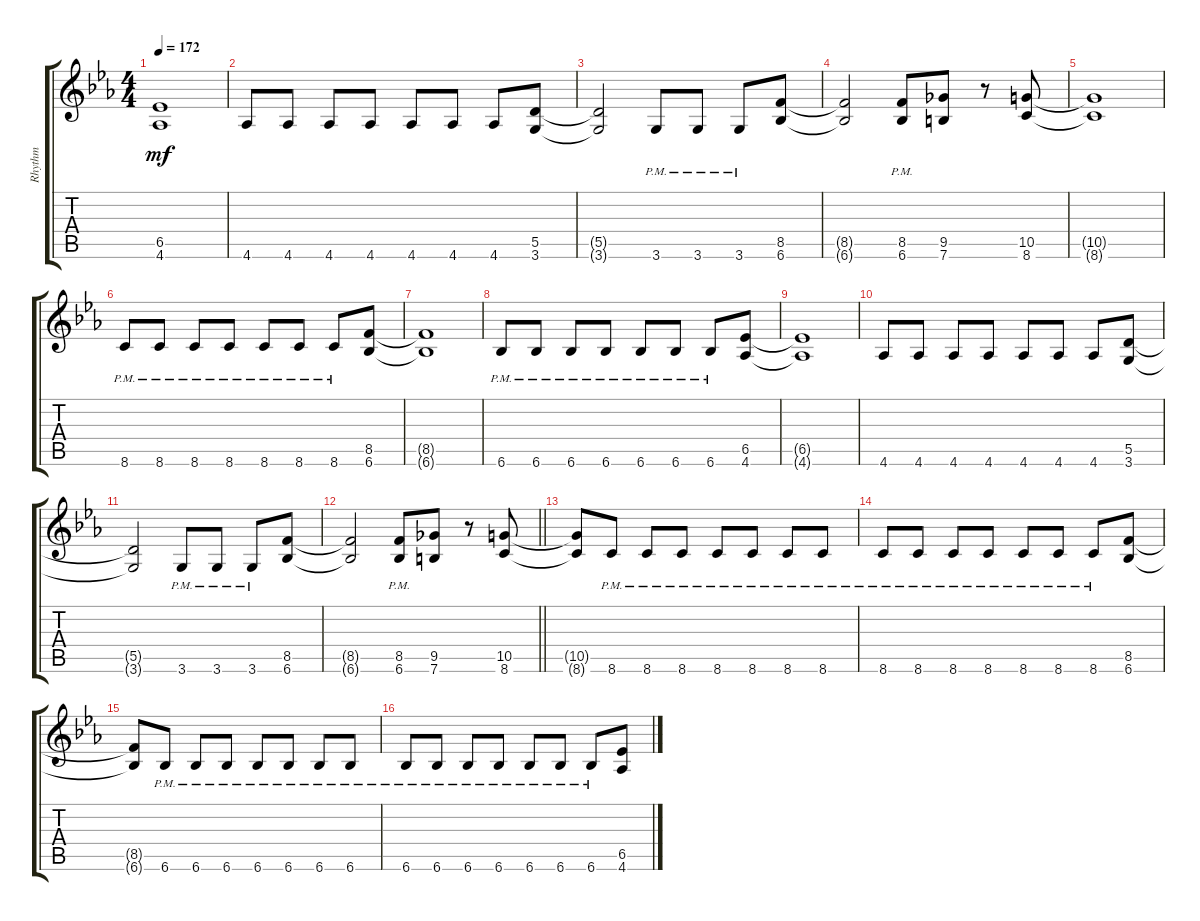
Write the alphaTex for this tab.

\track ("Rhythm" "Rhythm") {instrument acousticguitarsteel}
\staff {score tabs}
\tuning (E4 B3 G3 D3 A2 E2) {hide}
\ts (4 4)
\tempo 172
\clef g2
\ks eb
(6.5{t} 4.6{t}).1{dy mf} |
4.6.8 4.6.8 4.6.8 4.6.8 4.6.8 4.6.8 4.6.8 (5.5 3.6).8 |
(5.5{t} 3.6{t}).2 3.6{pm}.8 3.6{pm}.8 3.6{pm}.8 (8.5 6.6).8 |
(8.5{t} 6.6{t}).2 (8.5{pm} 6.6{pm}).8 (9.5 7.6).8 r.8 (10.5 8.6).8 |
(10.5{t} 8.6{t}).1 |
8.6{pm}.8 8.6{pm}.8 8.6{pm}.8 8.6{pm}.8 8.6{pm}.8 8.6{pm}.8 8.6{pm}.8 (8.5 6.6).8 |
(8.5{t} 6.6{t}).1 |
6.6{pm}.8 6.6{pm}.8 6.6{pm}.8 6.6{pm}.8 6.6{pm}.8 6.6{pm}.8 6.6{pm}.8 (6.5 4.6).8 |
(6.5{t} 4.6{t}).1 |
4.6.8 4.6.8 4.6.8 4.6.8 4.6.8 4.6.8 4.6.8 (5.5 3.6).8 |
(5.5{t} 3.6{t}).2 3.6{pm}.8 3.6{pm}.8 3.6{pm}.8 (8.5 6.6).8 |
\barLineRight lightlight
(8.5{t} 6.6{t}).2 (8.5{pm} 6.6{pm}).8 (9.5 7.6).8 r.8 (10.5 8.6).8 |
(10.5{t} 8.6{t}).8 8.6{pm}.8 8.6{pm}.8 8.6{pm}.8 8.6{pm}.8 8.6{pm}.8 8.6{pm}.8 8.6{pm}.8 |
8.6{pm}.8 8.6{pm}.8 8.6{pm}.8 8.6{pm}.8 8.6{pm}.8 8.6{pm}.8 8.6{pm}.8 (8.5 6.6).8 |
(8.5{t} 6.6{t}).8 6.6{pm}.8 6.6{pm}.8 6.6{pm}.8 6.6{pm}.8 6.6{pm}.8 6.6{pm}.8 6.6{pm}.8 |
6.6{pm}.8 6.6{pm}.8 6.6{pm}.8 6.6{pm}.8 6.6{pm}.8 6.6{pm}.8 6.6{pm}.8 (6.5 4.6).8
